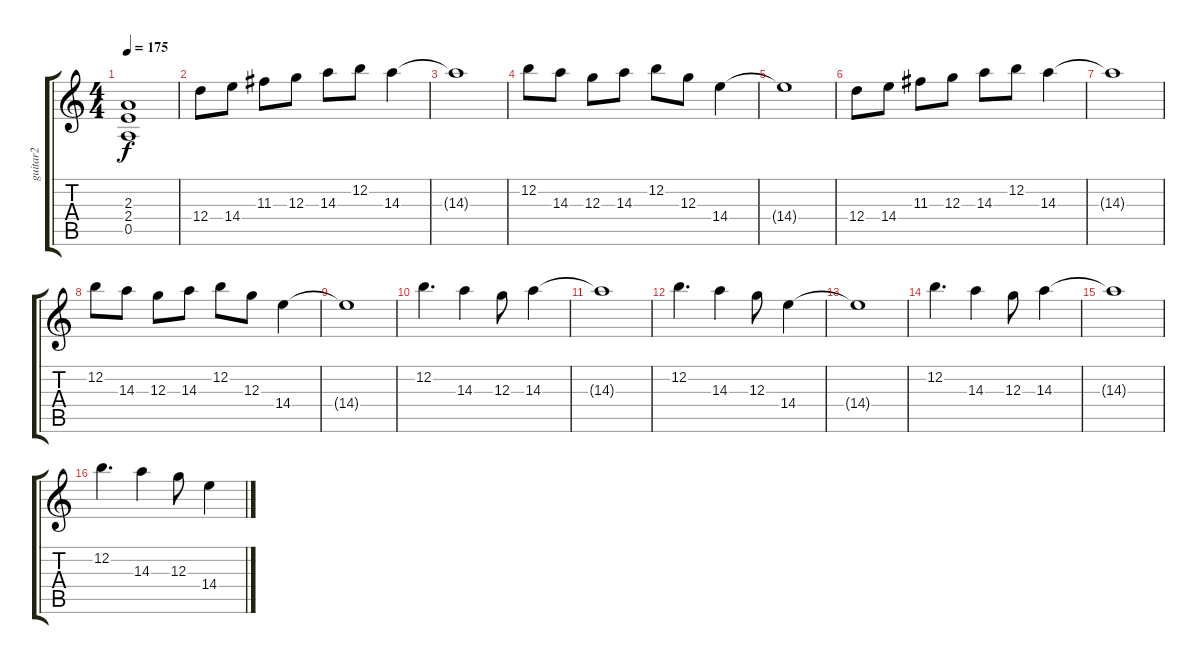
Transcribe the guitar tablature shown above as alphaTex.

\track ("guitar2" "guitar2") {instrument acousticguitarsteel}
\staff {score tabs}
\tuning (E4 B3 G3 D3 A2 E2) {hide}
\ts (4 4)
\tempo 175
\clef g2
\ks c
(2.3{t} 2.4{t} 0.5{t}).1{dy f} |
12.4.8{instrument distortionguitar} 14.4.8 11.3.8 12.3.8 14.3.8 12.2.8 14.3.4 |
14.3{t}.1 |
12.2.8 14.3.8 12.3.8 14.3.8 12.2.8 12.3.8 14.4.4 |
14.4{t}.1 |
12.4.8{instrument distortionguitar} 14.4.8 11.3.8 12.3.8 14.3.8 12.2.8 14.3.4 |
14.3{t}.1 |
12.2.8 14.3.8 12.3.8 14.3.8 12.2.8 12.3.8 14.4.4 |
14.4{t}.1 |
12.2.4{d} 14.3.4 12.3.8 14.3.4 |
14.3{t}.1 |
12.2.4{d} 14.3.4 12.3.8 14.4.4 |
14.4{t}.1 |
12.2.4{d} 14.3.4 12.3.8 14.3.4 |
14.3{t}.1 |
12.2.4{d} 14.3.4 12.3.8 14.4.4
